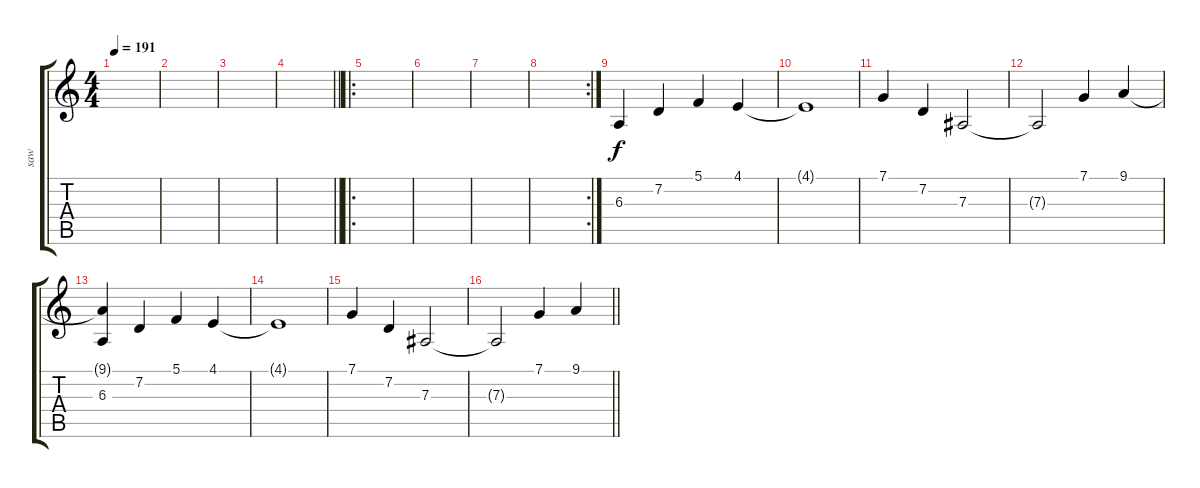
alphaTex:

\track ("saw" "saw") {instrument lead2sawtooth}
\staff {score tabs}
\tuning (C4 G3 Eb3 Bb2 F2 C2) {hide}
\ts (4 4)
\tempo 191
\clef g2
\ks c
|
|
|
\barLineRight lightlight
|
\ro
|
|
|
\rc 2
|
6.3.4 7.2.4 5.1.4 4.1.4 |
4.1{t}.1 |
7.1.4 7.2.4 7.3.2 |
7.3{t}.2 7.1.4 9.1.4 |
(9.1{t} 6.3).4 7.2.4 5.1.4 4.1.4 |
4.1{t}.1 |
7.1.4 7.2.4 7.3.2 |
\barLineRight lightlight
7.3{t}.2 7.1.4 9.1.4
